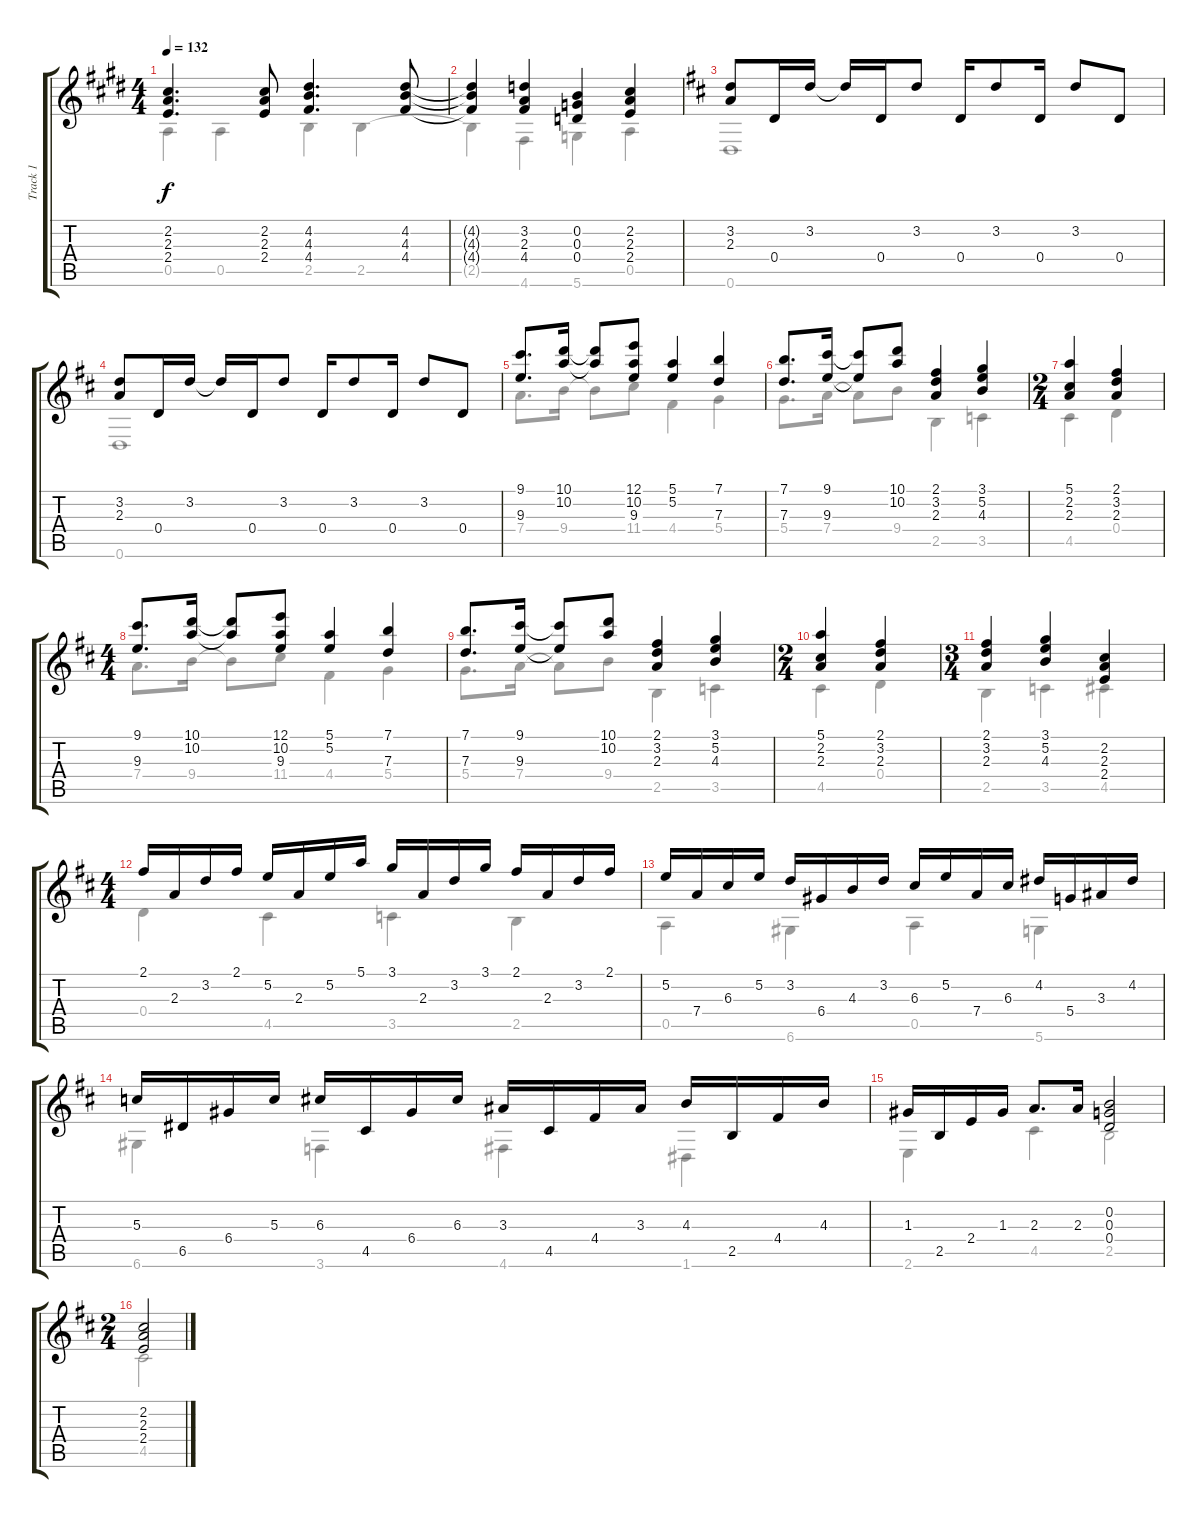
\track ("Track 1" "Track 1") {instrument acousticguitarnylon}
\staff {score tabs}
\tuning (E4 B3 G3 D3 A2 D2) {hide}
\voice
\ts (4 4)
\tempo 132
\clef g2
\ks e
(2.2{t} 2.3{t} 2.4{t}).4{d dy f} (2.2 2.3 2.4).8 (4.2 4.3 4.4).4{d} (4.2 4.3 4.4).8 |
(4.2{t} 4.3{t} 4.4{t}).4 (3.2 2.3 4.4).4 (0.2 0.3 0.4).4 (2.2 2.3 2.4).4 |
\ks d
(3.2 2.3).8 0.4.16 3.2.16 3.2{t}.16 0.4.16 3.2.8 0.4.16 3.2.8 0.4.16 3.2.8 0.4.8 |
(3.2 2.3).8 0.4.16 3.2.16 3.2{t}.16 0.4.16 3.2.8 0.4.16 3.2.8 0.4.16 3.2.8 0.4.8 |
(9.1 9.3).8{d} (10.1 10.2).16 (10.1{t} 10.2{t}).8 (12.1 10.2 9.3).8 (5.1 5.2).4 (7.1 7.3).4 |
(7.1 7.3).8{d} (9.1 9.3).16 (9.1{t} 9.3{t}).8 (10.1 10.2).8 (2.1 3.2 2.3).4 (3.1 5.2 4.3).4 |
\ts (2 4)
(5.1 2.2 2.3).4 (2.1 3.2 2.3).4 |
\ts (4 4)
(9.1 9.3).8{d} (10.1 10.2).16 (10.1{t} 10.2{t}).8 (12.1 10.2 9.3).8 (5.1 5.2).4 (7.1 7.3).4 |
(7.1 7.3).8{d} (9.1 9.3).16 (9.1{t} 9.3{t}).8 (10.1 10.2).8 (2.1 3.2 2.3).4 (3.1 5.2 4.3).4 |
\ts (2 4)
(5.1 2.2 2.3).4 (2.1 3.2 2.3).4 |
\ts (3 4)
(2.1 3.2 2.3).4 (3.1 5.2 4.3).4 (2.2 2.3 2.4).4 |
\ts (4 4)
2.1.16 2.3.16 3.2.16 2.1.16 5.2.16 2.3.16 5.2.16 5.1.16 3.1.16 2.3.16 3.2.16 3.1.16 2.1.16 2.3.16 3.2.16 2.1.16 |
5.2.16 7.4.16 6.3.16 5.2.16 3.2.16 6.4.16 4.3.16 3.2.16 6.3.16 5.2.16 7.4.16 6.3.16 4.2.16 5.4.16 3.3.16 4.2.16 |
5.3.16 6.5.16 6.4.16 5.3.16 6.3.16 4.5.16 6.4.16 6.3.16 3.3.16 4.5.16 4.4.16 3.3.16 4.3.16 2.5.16 4.4.16 4.3.16 |
1.3.16 2.5.16 2.4.16 1.3.16 2.3.8{d} 2.3.16 (0.2 0.3 0.4).2 |
\ts (2 4)
(2.2 2.3 2.4).2
\voice
\clef g2
\ottava regular
\simile none
\ks e
0.5{t}.4{dy f} 0.5.4 2.5.4 2.5.4 |
2.5{t}.4 4.6.4 5.6.4 0.5.4 |
\ks d
0.6.1 |
0.6.1 |
7.4.8{d} 9.4.16 9.4{t}.8 11.4.8 4.4.4 5.4.4 |
5.4.8{d} 7.4.16 7.4{t}.8 9.4.8 2.5.4 3.5.4 |
4.5.4 0.4.4 |
7.4.8{d} 9.4.16 9.4{t}.8 11.4.8 4.4.4 5.4.4 |
5.4.8{d} 7.4.16 7.4{t}.8 9.4.8 2.5.4 3.5.4 |
4.5.4 0.4.4 |
2.5.4 3.5.4 4.5.4 |
0.4.4 4.5.4 3.5.4 2.5.4 |
0.5.4 6.6.4 0.5.4 5.6.4 |
6.6.4 3.6.4 4.6.4 1.6.4 |
2.6.4 4.5.4 2.5.2 |
4.5.2
